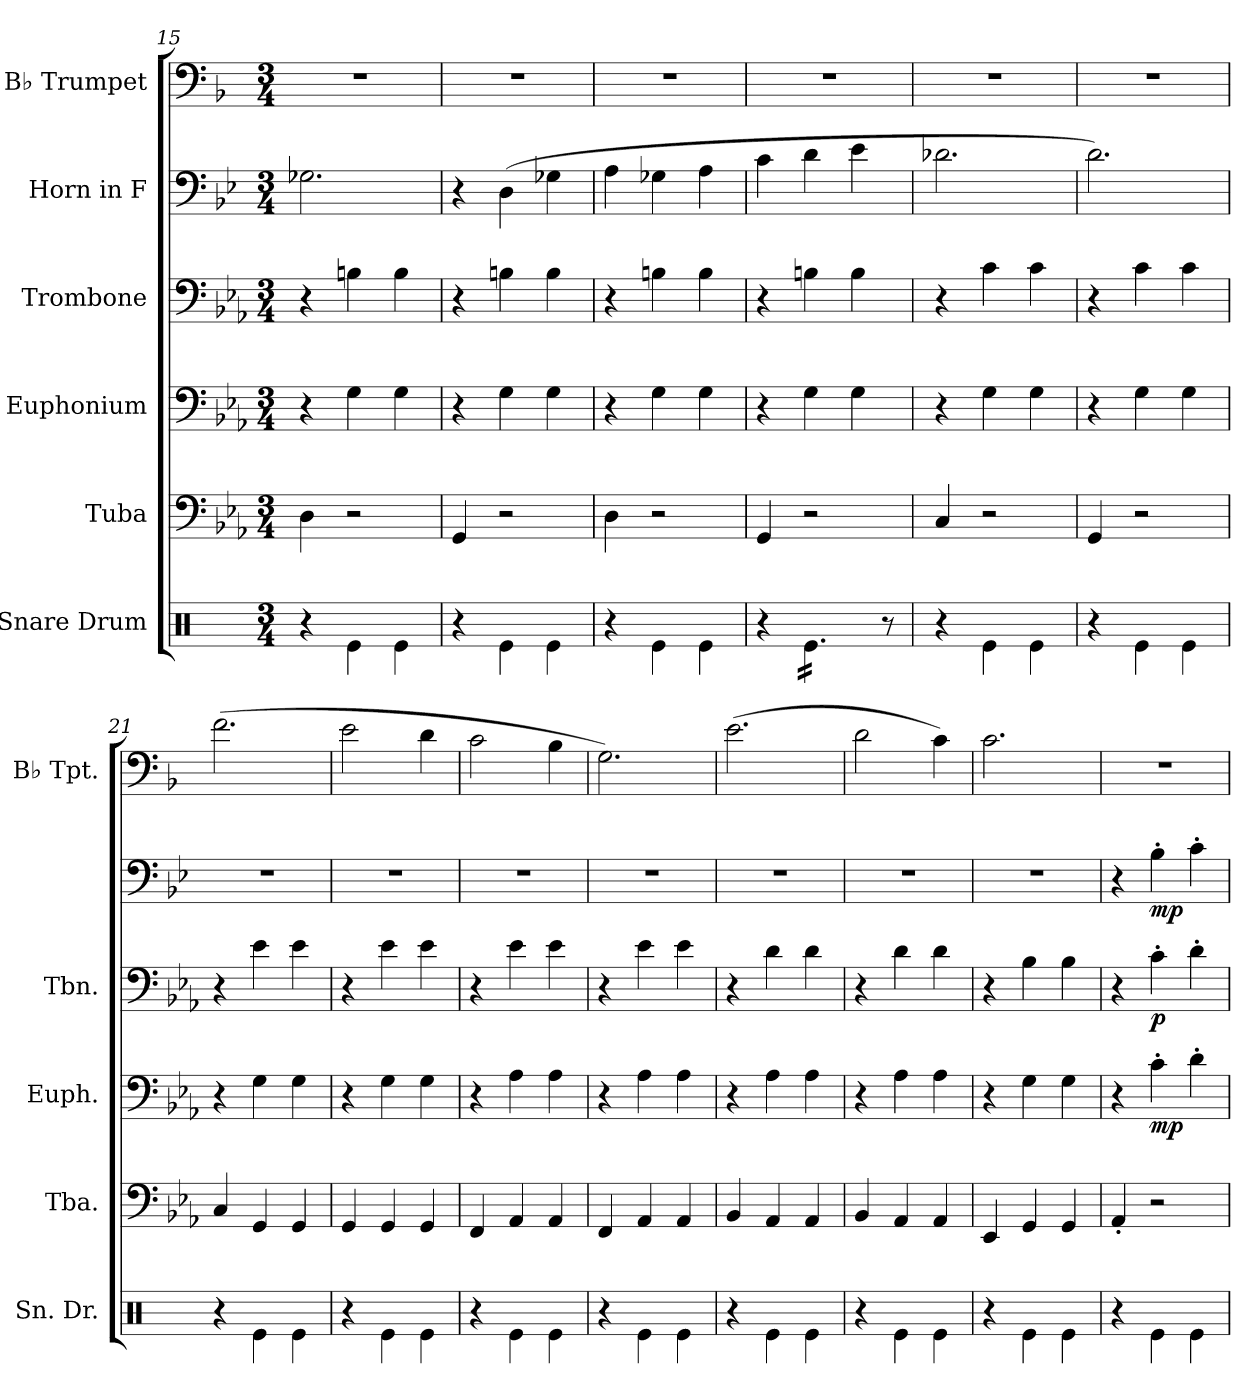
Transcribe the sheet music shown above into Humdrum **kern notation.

**kern	**kern	**kern	**dynam	**kern	**dynam	**kern	**dynam	**kern
*part6	*part5	*part4	*part4	*part3	*part3	*part2	*part2	*part1
*staff6	*staff5	*staff4	*staff4	*staff3	*staff3	*staff2	*staff2	*staff1
*I"Snare Drum	*I"Tuba	*I"Euphonium	*	*I"Trombone	*	*I"Horn in F	*	*I"B♭ Trumpet
*I'Sn. Dr.	*I'Tba.	*I'Euph.	*	*I'Tbn.	*	*	*	*I'B♭ Tpt.
*clefX	*clefF4	*clefF4	*	*clefF4	*	*clefF4	*	*clefF4
*	*	*	*	*	*	*ITrd4c7	*	*ITrd1c2
*k[]	*k[b-e-a-]	*k[b-e-a-]	*	*k[b-e-a-]	*	*k[b-e-a-]	*	*k[b-e-a-]
*M3/4	*M3/4	*M3/4	*	*M3/4	*	*M3/4	*	*M3/4
=15	=15	=15	=15	=15	=15	=15	=15	=15
4r	4D\	4r	.	4r	.	2.C-X\	.	2.r
4Re\	2r	4G\	.	4Bn\	.	.	.	.
4Re\	.	4G\	.	4B\	.	.	.	.
=16	=16	=16	=16	=16	=16	=16	=16	=16
4r	4GG/	4r	.	4r	.	4r	.	2.r
4Re\	2r	4G\	.	4Bn\	.	(4GG\	.	.
4Re\	.	4G\	.	4B\	.	4C-X\	.	.
=17	=17	=17	=17	=17	=17	=17	=17	=17
4r	4D\	4r	.	4r	.	4D\	.	2.r
4Re\	2r	4G\	.	4Bn\	.	4C-X\	.	.
4Re\	.	4G\	.	4B\	.	4D\	.	.
!!LO:LB:g=z
=18	=18	=18	=18	=18	=18	=18	=18	=18
4r	4GG/	4r	.	4r	.	4F\	.	2.r
*tremolo	*	*	*	*	*	*	*	*
16Re\LL	2r	4G\	.	4Bn\	.	4G\	.	.
16Re\	.	.	.	.	.	.	.	.
16Re\	.	.	.	.	.	.	.	.
16Re\	.	.	.	.	.	.	.	.
16Re\	.	4G\	.	4B\	.	4A-\	.	.
16Re\JJ	.	.	.	.	.	.	.	.
*Xtremolo	*	*	*	*	*	*	*	*
8r	.	.	.	.	.	.	.	.
=19	=19	=19	=19	=19	=19	=19	=19	=19
4r	4C/	4r	.	4r	.	2.G-X\	.	2.r
4Re\	2r	4G\	.	4c\	.	.	.	.
4Re\	.	4G\	.	4c\	.	.	.	.
=20	=20	=20	=20	=20	=20	=20	=20	=20
4r	4GG/	4r	.	4r	.	2.G\)	.	2.r
4Re\	2r	4G\	.	4c\	.	.	.	.
4Re\	.	4G\	.	4c\	.	.	.	.
=21	=21	=21	=21	=21	=21	=21	=21	=21
4r	4C/	4r	.	4r	.	2.r	.	(2.e-\
4Re\	4GG/	4G\	.	4e-\	.	.	.	.
4Re\	4GG/	4G\	.	4e-\	.	.	.	.
=22	=22	=22	=22	=22	=22	=22	=22	=22
4r	4GG/	4r	.	4r	.	2.r	.	2d\
4Re\	4GG/	4G\	.	4e-\	.	.	.	.
4Re\	4GG/	4G\	.	4e-\	.	.	.	4c\
=23	=23	=23	=23	=23	=23	=23	=23	=23
4r	4FF/	4r	.	4r	.	2.r	.	2B-\
4Re\	4AA-/	4A-\	.	4e-\	.	.	.	.
4Re\	4AA-/	4A-\	.	4e-\	.	.	.	4A-\
=24	=24	=24	=24	=24	=24	=24	=24	=24
4r	4FF/	4r	.	4r	.	2.r	.	2.F\)
4Re\	4AA-/	4A-\	.	4e-\	.	.	.	.
4Re\	4AA-/	4A-\	.	4e-\	.	.	.	.
=25	=25	=25	=25	=25	=25	=25	=25	=25
4r	4BB-/	4r	.	4r	.	2.r	.	(2.d\
4Re\	4AA-/	4A-\	.	4d\	.	.	.	.
4Re\	4AA-/	4A-\	.	4d\	.	.	.	.
=26	=26	=26	=26	=26	=26	=26	=26	=26
4r	4BB-/	4r	.	4r	.	2.r	.	2c\
4Re\	4AA-/	4A-\	.	4d\	.	.	.	.
4Re\	4AA-/	4A-\	.	4d\	.	.	.	4B-\)
!!LO:PB:g=z
=27	=27	=27	=27	=27	=27	=27	=27	=27
4r	4EE-/	4r	.	4r	.	2.r	.	2.B-\
4Re\	4GG/	4G\	.	4B-\	.	.	.	.
4Re\	4GG/	4G\	.	4B-\	.	.	.	.
=28	=28	=28	=28	=28	=28	=28	=28	=28
4r	4AA-'/	4r	.	4r	.	4r	.	2.r
!	!	!	!LO:DY:b	!	!LO:DY:b	!	!LO:DY:b	!
4Re\	2r	4c'\	mp	4c'\	p	4E-'\	mp	.
4Re\	.	4d'\	.	4d'\	.	4F'\	.	.
=	=	=	=	=	=	=	=	=
*-	*-	*-	*-	*-	*-	*-	*-	*-
